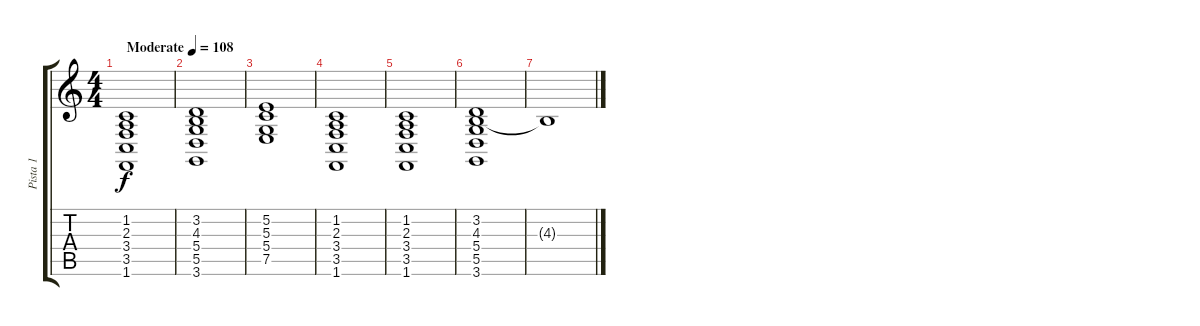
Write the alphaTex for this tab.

\track ("Pista 1" "Pista 1") {instrument tremolostrings}
\staff {score tabs}
\tuning (E4 B3 G3 D3 A2 E2) {hide}
\ts (4 4)
\tempo (108 "Moderate")
\clef g2
\ks c
(1.2 2.3 3.4 3.5 1.6).1{dy f instrument tremolostrings} |
(3.2 4.3 5.4 5.5 3.6).1 |
(5.2 5.3 5.4 7.5).1 |
(1.2 2.3 3.4 3.5 1.6).1 |
(1.2 2.3 3.4 3.5 1.6).1 |
(3.2 4.3 5.4 5.5 3.6).1 |
4.3{t}.1
